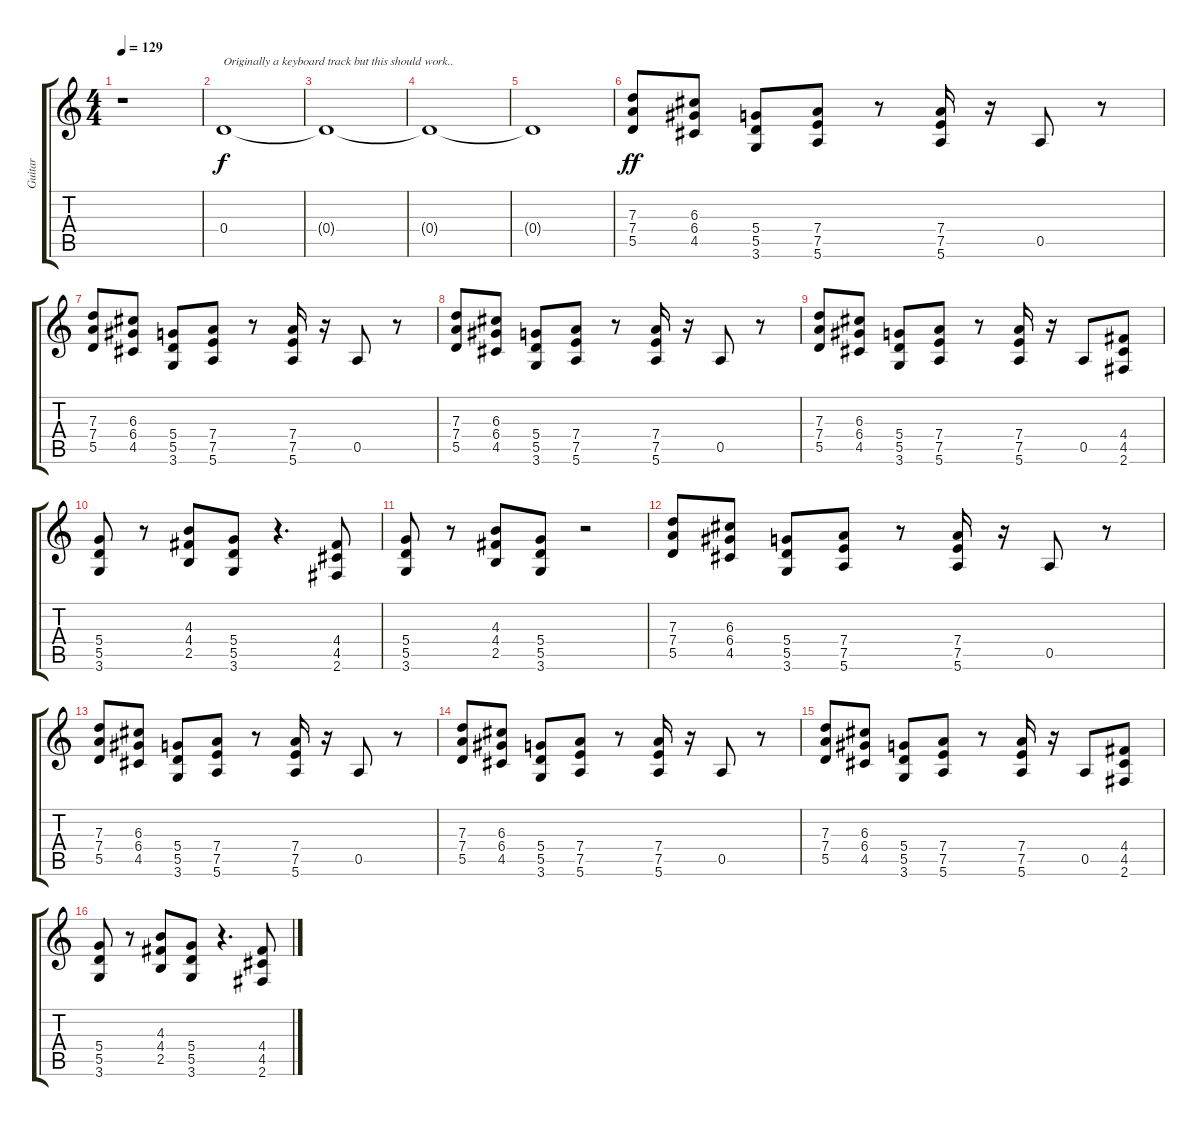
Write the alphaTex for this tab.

\track ("Guitar" "Guitar") {instrument overdrivenguitar}
\staff {score tabs}
\tuning (E4 B3 G3 D3 A2 E2) {hide}
\ts (4 4)
\tempo 129
\clef g2
\ks c
r.1{dy f instrument overdrivenguitar} |
0.4.1{txt "Originally a keyboard track but this should work.." volume 9} |
0.4{t}.1 |
0.4{t}.1 |
0.4{t}.1 |
(7.3 7.4 5.5).8{dy ff volume 9} (6.3 6.4 4.5).8 (5.4 5.5 3.6).8 (7.4 7.5 5.6).8 r.8 (7.4 7.5 5.6).16 r.16 0.5.8 r.8 |
(7.3 7.4 5.5).8 (6.3 6.4 4.5).8 (5.4 5.5 3.6).8 (7.4 7.5 5.6).8 r.8 (7.4 7.5 5.6).16 r.16 0.5.8 r.8 |
(7.3 7.4 5.5).8 (6.3 6.4 4.5).8 (5.4 5.5 3.6).8 (7.4 7.5 5.6).8 r.8 (7.4 7.5 5.6).16 r.16 0.5.8 r.8 |
(7.3 7.4 5.5).8 (6.3 6.4 4.5).8 (5.4 5.5 3.6).8 (7.4 7.5 5.6).8 r.8 (7.4 7.5 5.6).16 r.16 0.5.8 (4.4 4.5 2.6).8 |
(5.4 5.5 3.6).8 r.8 (4.3 4.4 2.5).8 (5.4 5.5 3.6).8 r.4{d} (4.4 4.5 2.6).8 |
(5.4 5.5 3.6).8 r.8 (4.3 4.4 2.5).8 (5.4 5.5 3.6).8 r.2 |
(7.3 7.4 5.5).8 (6.3 6.4 4.5).8 (5.4 5.5 3.6).8 (7.4 7.5 5.6).8 r.8 (7.4 7.5 5.6).16 r.16 0.5.8 r.8 |
(7.3 7.4 5.5).8 (6.3 6.4 4.5).8 (5.4 5.5 3.6).8 (7.4 7.5 5.6).8 r.8 (7.4 7.5 5.6).16 r.16 0.5.8 r.8 |
(7.3 7.4 5.5).8 (6.3 6.4 4.5).8 (5.4 5.5 3.6).8 (7.4 7.5 5.6).8 r.8 (7.4 7.5 5.6).16 r.16 0.5.8 r.8 |
(7.3 7.4 5.5).8 (6.3 6.4 4.5).8 (5.4 5.5 3.6).8 (7.4 7.5 5.6).8 r.8 (7.4 7.5 5.6).16 r.16 0.5.8 (4.4 4.5 2.6).8 |
(5.4 5.5 3.6).8 r.8 (4.3 4.4 2.5).8 (5.4 5.5 3.6).8 r.4{d} (4.4 4.5 2.6).8
